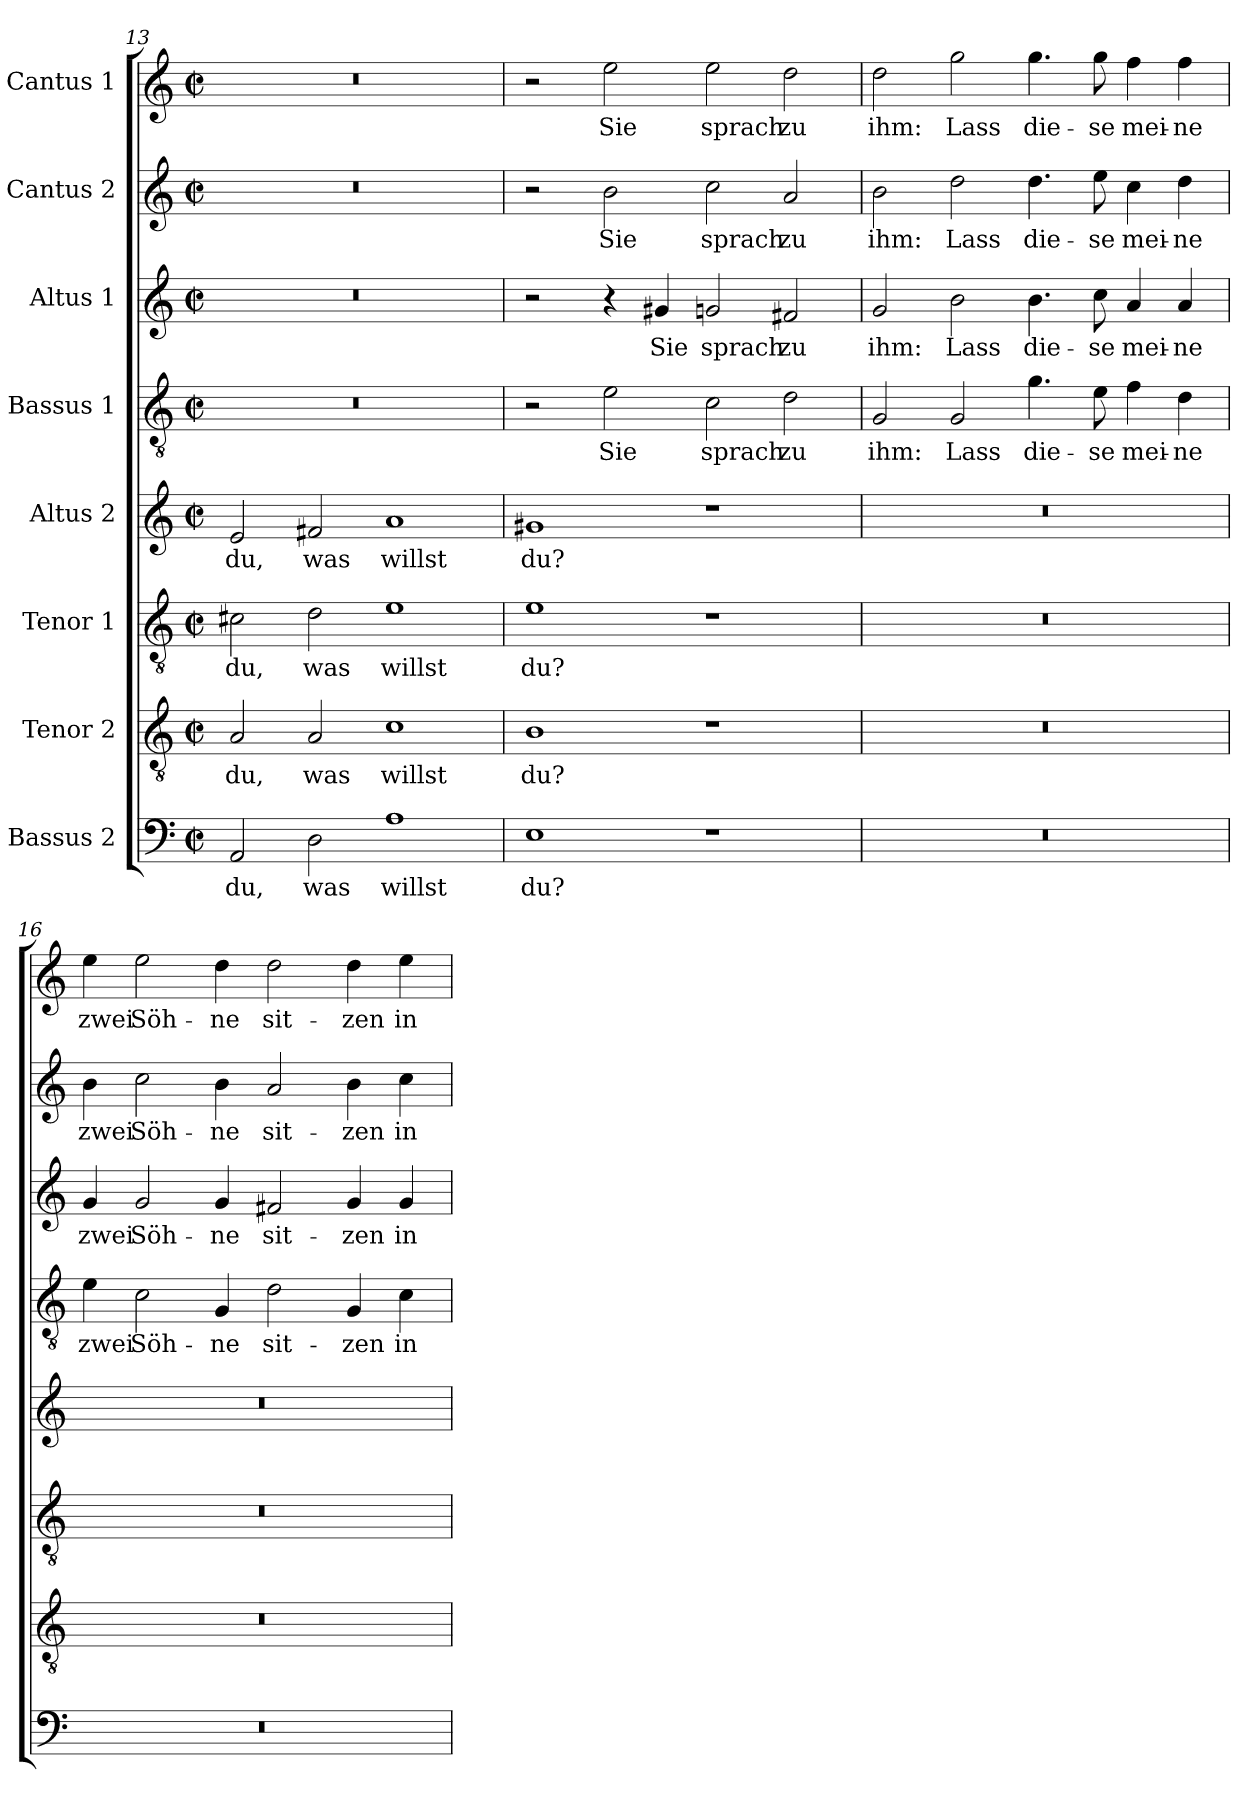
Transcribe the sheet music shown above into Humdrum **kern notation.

**kern	**text	**kern	**text	**kern	**text	**kern	**text	**kern	**text	**kern	**text	**kern	**text	**kern	**text
*part8	*part8	*part7	*part7	*part6	*part6	*part5	*part5	*part4	*part4	*part3	*part3	*part2	*part2	*part1	*part1
*staff8	*staff8	*staff7	*staff7	*staff6	*staff6	*staff5	*staff5	*staff4	*staff4	*staff3	*staff3	*staff2	*staff2	*staff1	*staff1
*I"Bassus 2	*	*I"Tenor 2	*	*I"Tenor 1	*	*I"Altus 2	*	*I"Bassus 1	*	*I"Altus 1	*	*I"Cantus 2	*	*I"Cantus 1	*
!!LO:LB:g=z
*clefF4	*	*clefGv2	*	*clefGv2	*	*clefG2	*	*clefGv2	*	*clefG2	*	*clefG2	*	*clefG2	*
*k[]	*	*k[]	*	*k[]	*	*k[]	*	*k[]	*	*k[]	*	*k[]	*	*k[]	*
*M4/2	*	*M4/2	*	*M4/2	*	*M4/2	*	*M4/2	*	*M4/2	*	*M4/2	*	*M4/2	*
*met(c|)	*	*met(c|)	*	*met(c|)	*	*met(c|)	*	*met(c|)	*	*met(c|)	*	*met(c|)	*	*met(c|)	*
=13	=13	=13	=13	=13	=13	=13	=13	=13	=13	=13	=13	=13	=13	=13	=13
!	!LO:LY:b	!	!LO:LY:b	!	!LO:LY:b	!	!LO:LY:b	!	!	!	!	!	!	!	!
2AA/	du,	2A/	du,	2c#X\	du,	2e/	du,	0r	.	0r	.	0r	.	0r	.
!	!LO:LY:b	!	!LO:LY:b	!	!LO:LY:b	!	!LO:LY:b	!	!	!	!	!	!	!	!
2D\	was	2A/	was	2d\	was	2f#X/	was	.	.	.	.	.	.	.	.
!	!LO:LY:b	!	!LO:LY:b	!	!LO:LY:b	!	!LO:LY:b	!	!	!	!	!	!	!	!
1A	willst	1c	willst	1e	willst	1a	willst	.	.	.	.	.	.	.	.
=14	=14	=14	=14	=14	=14	=14	=14	=14	=14	=14	=14	=14	=14	=14	=14
!	!LO:LY:b	!	!LO:LY:b	!	!LO:LY:b	!	!LO:LY:b	!	!	!	!	!	!	!	!
1E	du?	1B	du?	1e	du?	1g#X	du?	2r	.	2r	.	2r	.	2r	.
!	!	!	!	!	!	!	!	!	!LO:LY:b	!	!	!	!LO:LY:b	!	!LO:LY:b
.	.	.	.	.	.	.	.	2e\	Sie	4r	.	2b\	Sie	2ee\	Sie
!	!	!	!	!	!	!	!	!	!	!	!LO:LY:b	!	!	!	!
.	.	.	.	.	.	.	.	.	.	4g#X/	Sie	.	.	.	.
!	!	!	!	!	!	!	!	!	!LO:LY:b	!	!LO:LY:b	!	!LO:LY:b	!	!LO:LY:b
1r	.	1r	.	1r	.	1r	.	2c\	sprach	2gn/	sprach	2cc\	sprach	2ee\	sprach
!	!	!	!	!	!	!	!	!	!LO:LY:b	!	!LO:LY:b	!	!LO:LY:b	!	!LO:LY:b
.	.	.	.	.	.	.	.	2d\	zu	2f#X/	zu	2a/	zu	2dd\	zu
=15	=15	=15	=15	=15	=15	=15	=15	=15	=15	=15	=15	=15	=15	=15	=15
!	!	!	!	!	!	!	!	!	!LO:LY:b	!	!LO:LY:b	!	!LO:LY:b	!	!LO:LY:b
0r	.	0r	.	0r	.	0r	.	2G/	ihm:	2g/	ihm:	2b\	ihm:	2dd\	ihm:
!	!	!	!	!	!	!	!	!	!LO:LY:b	!	!LO:LY:b	!	!LO:LY:b	!	!LO:LY:b
.	.	.	.	.	.	.	.	2G/	Lass	2b\	Lass	2dd\	Lass	2gg\	Lass
!	!	!	!	!	!	!	!	!	!LO:LY:b	!	!LO:LY:b	!	!LO:LY:b	!	!LO:LY:b
.	.	.	.	.	.	.	.	4.g\	die-	4.b\	die-	4.dd\	die-	4.gg\	die-
!	!	!	!	!	!	!	!	!	!LO:LY:b	!	!LO:LY:b	!	!LO:LY:b	!	!LO:LY:b
.	.	.	.	.	.	.	.	8e\	-se	8cc\	-se	8ee\	-se	8gg\	-se
!	!	!	!	!	!	!	!	!	!LO:LY:b	!	!LO:LY:b	!	!LO:LY:b	!	!LO:LY:b
.	.	.	.	.	.	.	.	4f\	mei-	4a/	mei-	4cc\	mei-	4ff\	mei-
!	!	!	!	!	!	!	!	!	!LO:LY:b	!	!LO:LY:b	!	!LO:LY:b	!	!LO:LY:b
.	.	.	.	.	.	.	.	4d\	-ne	4a/	-ne	4dd\	-ne	4ff\	-ne
=16	=16	=16	=16	=16	=16	=16	=16	=16	=16	=16	=16	=16	=16	=16	=16
!	!	!	!	!	!	!	!	!	!LO:LY:b	!	!LO:LY:b	!	!LO:LY:b	!	!LO:LY:b
0r	.	0r	.	0r	.	0r	.	4e\	zwei	4g/	zwei	4b\	zwei	4ee\	zwei
!	!	!	!	!	!	!	!	!	!LO:LY:b	!	!LO:LY:b	!	!LO:LY:b	!	!LO:LY:b
.	.	.	.	.	.	.	.	2c\	Söh-	2g/	Söh-	2cc\	Söh-	2ee\	Söh-
!	!	!	!	!	!	!	!	!	!LO:LY:b	!	!LO:LY:b	!	!LO:LY:b	!	!LO:LY:b
.	.	.	.	.	.	.	.	4G/	-ne	4g/	-ne	4b\	-ne	4dd\	-ne
!	!	!	!	!	!	!	!	!	!LO:LY:b	!	!LO:LY:b	!	!LO:LY:b	!	!LO:LY:b
.	.	.	.	.	.	.	.	2d\	sit-	2f#X/	sit-	2a/	sit-	2dd\	sit-
!	!	!	!	!	!	!	!	!	!LO:LY:b	!	!LO:LY:b	!	!LO:LY:b	!	!LO:LY:b
.	.	.	.	.	.	.	.	4G/	-zen	4g/	-zen	4b\	-zen	4dd\	-zen
!	!	!	!	!	!	!	!	!	!LO:LY:b	!	!LO:LY:b	!	!LO:LY:b	!	!LO:LY:b
.	.	.	.	.	.	.	.	4c\	in	4g/	in	4cc\	in	4ee\	in
=	=	=	=	=	=	=	=	=	=	=	=	=	=	=	=
*-	*-	*-	*-	*-	*-	*-	*-	*-	*-	*-	*-	*-	*-	*-	*-
